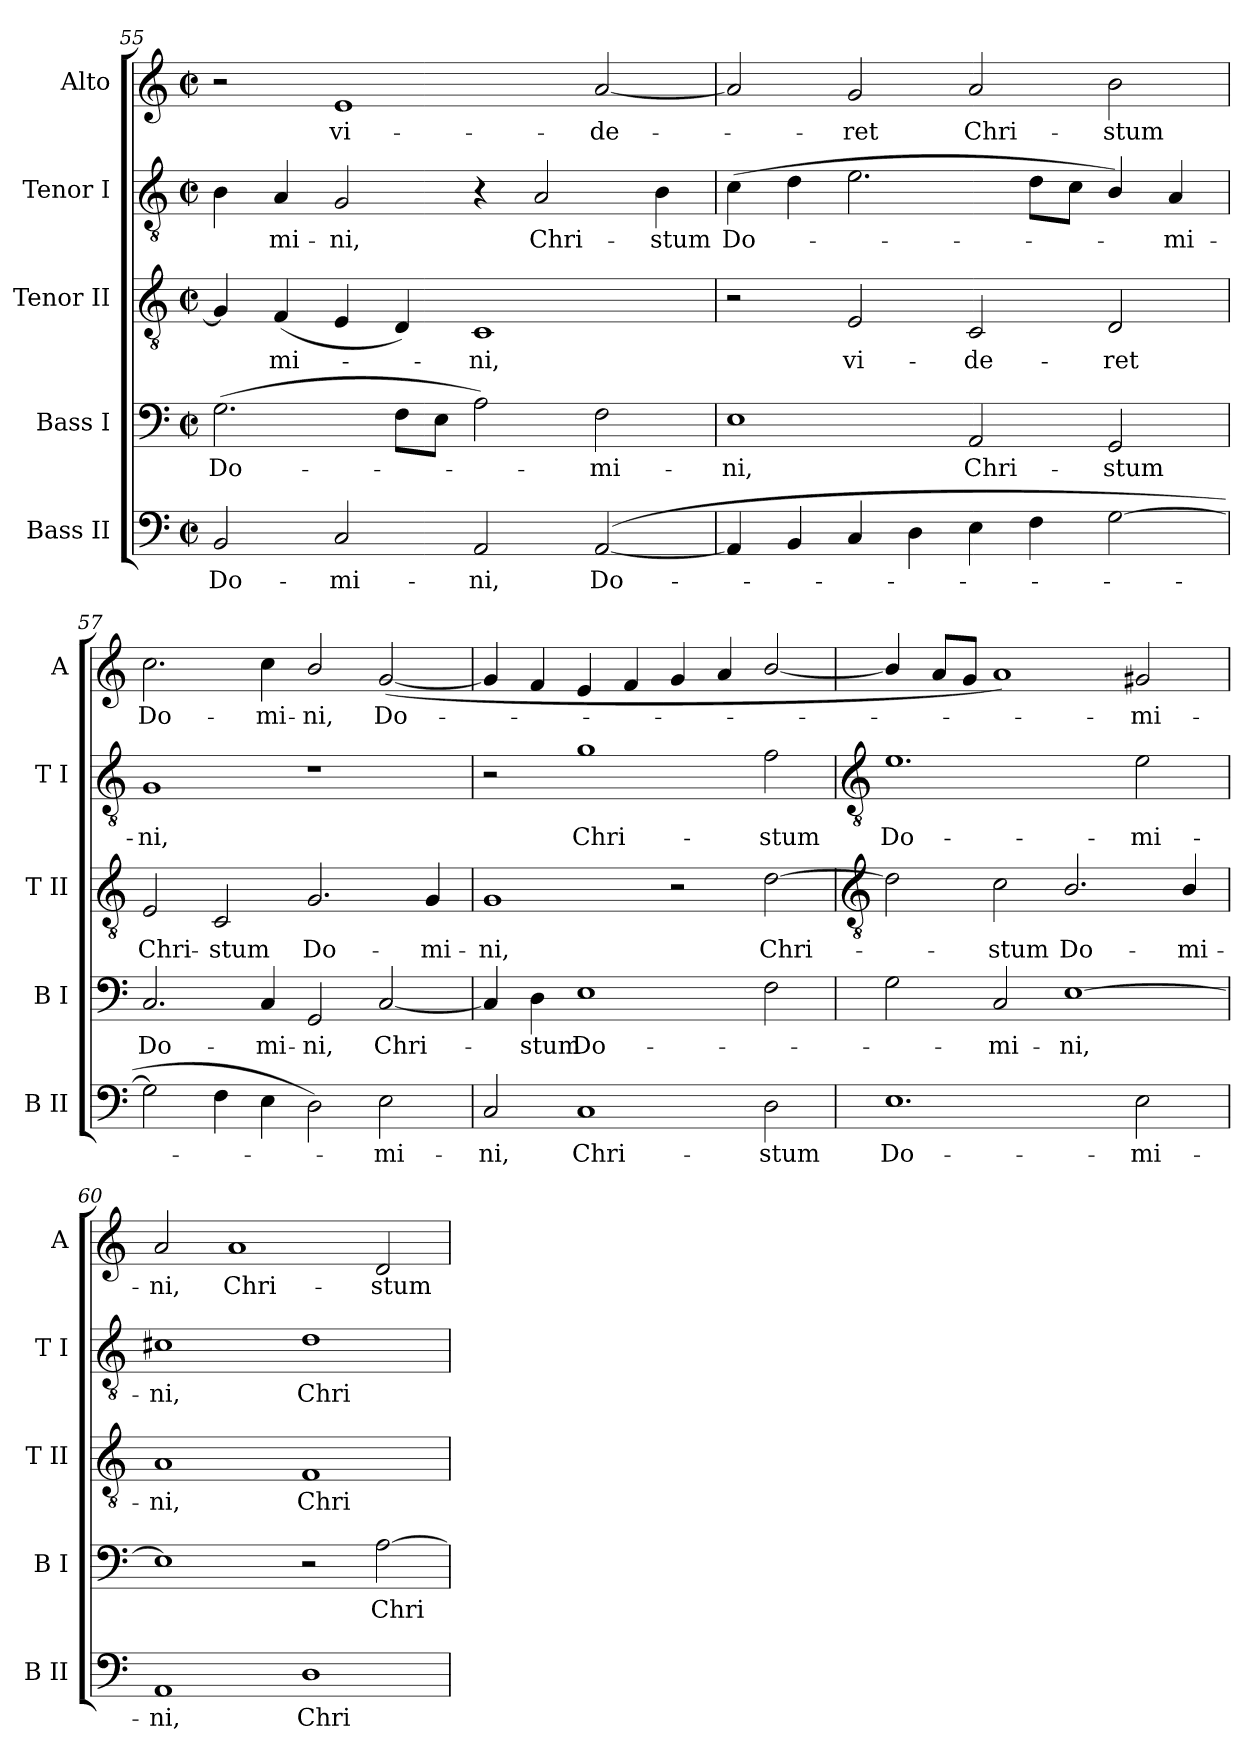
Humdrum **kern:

**kern	**text	**kern	**text	**kern	**text	**kern	**text	**kern	**text
*part5	*part5	*part4	*part4	*part3	*part3	*part2	*part2	*part1	*part1
*staff5	*staff5	*staff4	*staff4	*staff3	*staff3	*staff2	*staff2	*staff1	*staff1
*I"Bass II	*	*I"Bass I	*	*I"Tenor II	*	*I"Tenor I	*	*I"Alto	*
*I'B II	*	*I'B I	*	*I'T II	*	*I'T I	*	*I'A	*
!!LO:LB:g=z
*clefF4	*	*clefF4	*	*clefGv2	*	*clefGv2	*	*clefG2	*
*k[]	*	*k[]	*	*k[]	*	*k[]	*	*k[]	*
*C:	*	*C:	*	*C:	*	*C:	*	*C:	*
*M4/2	*	*M4/2	*	*M4/2	*	*M4/2	*	*M4/2	*
*met(c|)	*	*met(c|)	*	*met(c|)	*	*met(c|)	*	*met(c|)	*
=55	=55	=55	=55	=55	=55	=55	=55	=55	=55
!	!LO:LY:b	!	!LO:LY:b	!	!	!	!	!	!
2BB	Do-	(>2.G	Do-	4G]	.	4B	.	2r	.
!	!	!	!	!	!LO:LY:b	!	!LO:LY:b	!	!
.	.	.	.	(<4F	mi-	4A	mi-	.	.
!	!LO:LY:b	!	!	!	!	!	!LO:LY:b	!	!LO:LY:b
2C	-mi-	.	.	4E	.	2G	-ni,	1e	vi-
.	.	8FL	.	4D)	.	.	.	.	.
.	.	8EJ	.	.	.	.	.	.	.
!	!LO:LY:b	!	!	!	!LO:LY:b	!	!	!	!
2AA	-ni,	2A)	.	1C	ni,	4r	.	.	.
!	!	!	!	!	!	!	!LO:LY:b	!	!
.	.	.	.	.	.	2A	Chri-	.	.
!	!LO:LY:b	!	!LO:LY:b	!	!	!	!	!	!LO:LY:b
(>[2AA	Do-	2F	mi-	.	.	.	.	[2a	-de-
!	!	!	!	!	!	!	!LO:LY:b	!	!
.	.	.	.	.	.	4B	-stum	.	.
=56	=56	=56	=56	=56	=56	=56	=56	=56	=56
!	!	!	!LO:LY:b	!	!	!	!LO:LY:b	!	!
4AA]	.	1E	-ni,	2r	.	(>4c	Do-	2a]	.
4BB	.	.	.	.	.	4d	.	.	.
!	!	!	!	!	!LO:LY:b	!	!	!	!LO:LY:b
4C	.	.	.	2E	vi-	2.e	.	2g	ret
4D	.	.	.	.	.	.	.	.	.
!	!	!	!LO:LY:b	!	!LO:LY:b	!	!	!	!LO:LY:b
4E	.	2AA	Chri-	2C	-de-	.	.	2a	Chri-
4F	.	.	.	.	.	8dL	.	.	.
.	.	.	.	.	.	8cJ	.	.	.
!	!	!	!LO:LY:b	!	!LO:LY:b	!	!	!	!LO:LY:b
[2G	.	2GG	-stum	2D	-ret	4B/)	.	2b	-stum
!	!	!	!	!	!	!	!LO:LY:b	!	!
.	.	.	.	.	.	4A	mi-	.	.
=57	=57	=57	=57	=57	=57	=57	=57	=57	=57
!	!	!	!LO:LY:b	!	!LO:LY:b	!	!LO:LY:b	!	!LO:LY:b
2G]	.	2.C	Do-	2E	Chri-	1G	-ni,	2.cc	Do-
!	!	!	!	!	!LO:LY:b	!	!	!	!
4F	.	.	.	2C	-stum	.	.	.	.
!	!	!	!LO:LY:b	!	!	!	!	!	!LO:LY:b
4E	.	4C	-mi-	.	.	.	.	4cc	-mi-
!	!	!	!LO:LY:b	!	!LO:LY:b	!	!	!	!LO:LY:b
2D)	.	2GG	-ni,	2.G	Do-	1r	.	2b/	-ni,
!	!LO:LY:b	!	!LO:LY:b	!	!	!	!	!	!LO:LY:b
2E	mi-	[2C	Chri-	.	.	.	.	(<[2g	Do-
!	!	!	!	!	!LO:LY:b	!	!	!	!
.	.	.	.	4G	-mi-	.	.	.	.
=58	=58	=58	=58	=58	=58	=58	=58	=58	=58
!	!LO:LY:b	!	!	!	!LO:LY:b	!	!	!	!
2C	-ni,	4C]	.	1G	-ni,	2r	.	4g]	.
!	!	!	!LO:LY:b	!	!	!	!	!	!
.	.	4D	stum	.	.	.	.	4f	.
!	!LO:LY:b	!	!LO:LY:b	!	!	!	!LO:LY:b	!	!
1C	Chri-	1E	Do-	.	.	1g	Chri-	4e	.
.	.	.	.	.	.	.	.	4f	.
.	.	.	.	2r	.	.	.	4g	.
.	.	.	.	.	.	.	.	4a	.
!	!LO:LY:b	!	!	!	!LO:LY:b	!	!LO:LY:b	!	!
2D	-stum	2F	.	[2d	Chri-	2f	-stum	[2b/	.
!!LO:LB:g=z
=59	=59	=59	=59	=59	=59	=59	=59	=59	=59
*	*	*	*	*clefGv2	*	*clefGv2	*	*	*
!	!LO:LY:b	!	!	!	!	!	!LO:LY:b	!	!
1.E	Do-	2G	.	2d]	.	1.e	Do-	4b/]	.
.	.	.	.	.	.	.	.	8aL	.
.	.	.	.	.	.	.	.	8gJ	.
!	!	!	!LO:LY:b	!	!LO:LY:b	!	!	!	!
.	.	2C	mi-	2c	stum	.	.	1a)	.
!	!	!	!LO:LY:b	!	!LO:LY:b	!	!	!	!
.	.	[1E	-ni,	2.B/	Do-	.	.	.	.
!	!LO:LY:b	!	!	!	!	!	!LO:LY:b	!	!LO:LY:b
2E	-mi-	.	.	.	.	2e	-mi-	2g#X	mi-
!	!	!	!	!	!LO:LY:b	!	!	!	!
.	.	.	.	4B/	-mi-	.	.	.	.
=60	=60	=60	=60	=60	=60	=60	=60	=60	=60
!	!LO:LY:b	!	!	!	!LO:LY:b	!	!LO:LY:b	!	!LO:LY:b
1AA	-ni,	1E]	.	1A	-ni,	1c#X	-ni,	2a	-ni,
!	!	!	!	!	!	!	!	!	!LO:LY:b
.	.	.	.	.	.	.	.	1a	Chri-
!	!LO:LY:b	!	!	!	!LO:LY:b	!	!LO:LY:b	!	!
1D	Chri-	2r	.	1F	Chri-	1d	Chri-	.	.
!	!	!	!LO:LY:b	!	!	!	!	!	!LO:LY:b
.	.	[2A	Chri-	.	.	.	.	2d	-stum
=	=	=	=	=	=	=	=	=	=
*-	*-	*-	*-	*-	*-	*-	*-	*-	*-
